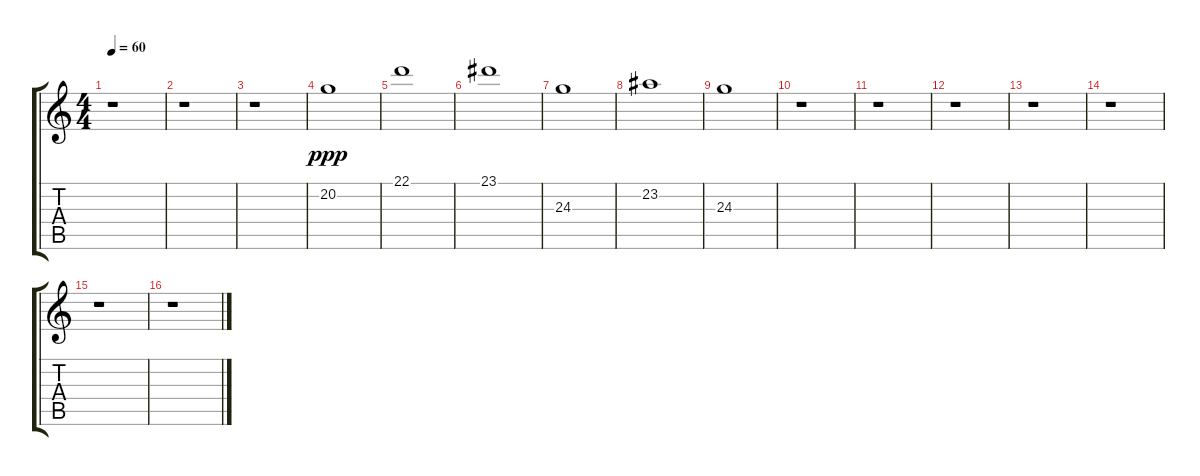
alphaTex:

\track "" {instrument rockorgan}
\staff {score tabs}
\tuning (E4 B3 G3 D3 A2 E2) {hide}
\ts (4 4)
\tempo 60
\clef g2
\ks c
r.1{dy ppp instrument rockorgan} |
r.1 |
r.1 |
20.2.1 |
22.1.1 |
23.1.1 |
24.3.1 |
23.2.1 |
24.3.1 |
r.1 |
r.1 |
r.1 |
r.1 |
r.1 |
r.1 |
r.1
